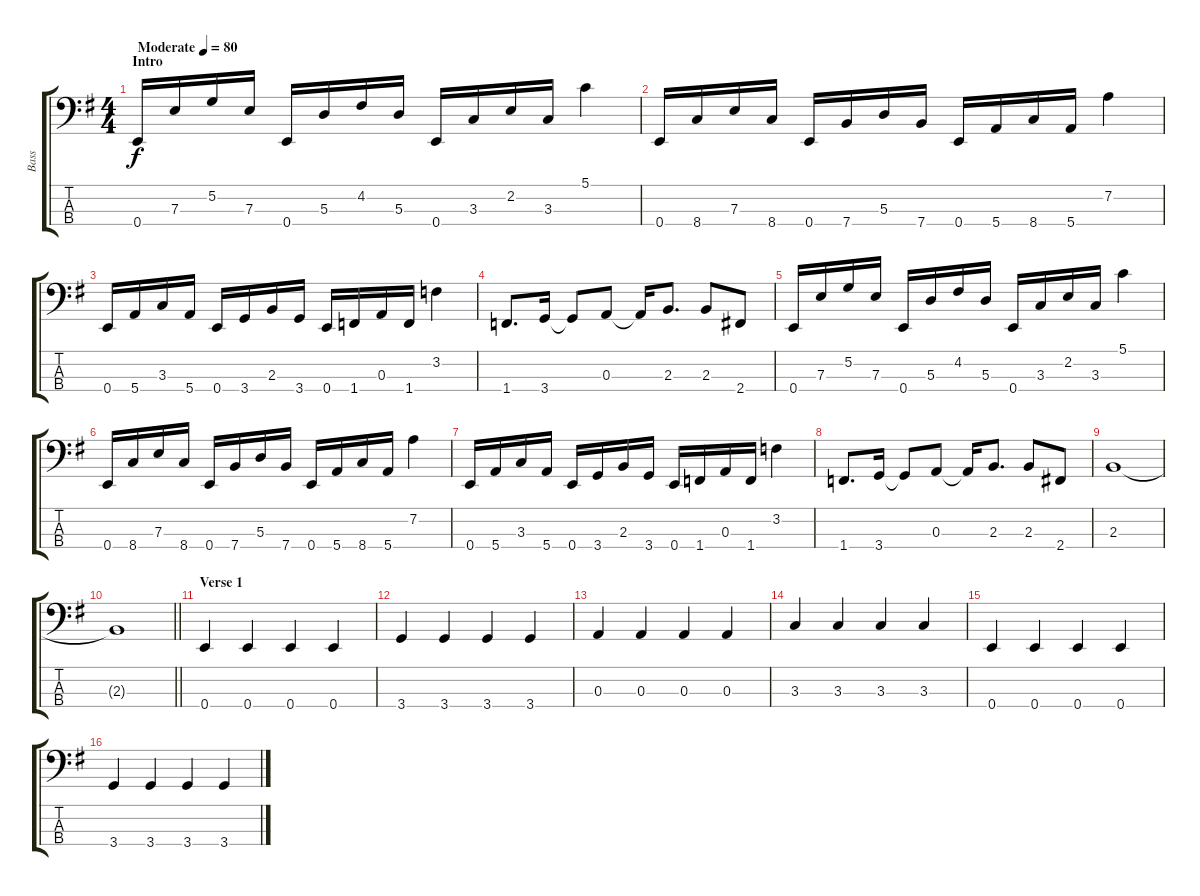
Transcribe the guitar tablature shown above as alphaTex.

\track ("Bass" "Bass") {instrument electricbassfinger}
\staff {score tabs}
\tuning (G2 D2 A1 E1) {hide}
\ts (4 4)
\section ("" "Intro")
\tempo (80 "Moderate")
\clef f4
\ks g
0.4.16{dy f instrument electricbassfinger} 7.3.16 5.2.16 7.3.16 0.4.16 5.3.16 4.2.16 5.3.16 0.4.16 3.3.16 2.2.16 3.3.16 5.1.4 |
0.4.16 8.4.16 7.3.16 8.4.16 0.4.16 7.4.16 5.3.16 7.4.16 0.4.16 5.4.16 8.4.16 5.4.16 7.2.4 |
0.4.16 5.4.16 3.3.16 5.4.16 0.4.16 3.4.16 2.3.16 3.4.16 0.4.16 1.4.16 0.3.16 1.4.16 3.2.4 |
1.4.8{d} 3.4.16 3.4{t}.8 0.3.8 0.3{t}.16 2.3.8{d} 2.3.8 2.4.8 |
0.4.16 7.3.16 5.2.16 7.3.16 0.4.16 5.3.16 4.2.16 5.3.16 0.4.16 3.3.16 2.2.16 3.3.16 5.1.4 |
0.4.16 8.4.16 7.3.16 8.4.16 0.4.16 7.4.16 5.3.16 7.4.16 0.4.16 5.4.16 8.4.16 5.4.16 7.2.4 |
0.4.16 5.4.16 3.3.16 5.4.16 0.4.16 3.4.16 2.3.16 3.4.16 0.4.16 1.4.16 0.3.16 1.4.16 3.2.4 |
1.4.8{d} 3.4.16 3.4{t}.8 0.3.8 0.3{t}.16 2.3.8{d} 2.3.8 2.4.8 |
2.3.1 |
\barLineRight lightlight
2.3{t}.1 |
\section ("" "Verse 1")
0.4.4 0.4.4 0.4.4 0.4.4 |
3.4.4 3.4.4 3.4.4 3.4.4 |
0.3.4 0.3.4 0.3.4 0.3.4 |
3.3.4 3.3.4 3.3.4 3.3.4 |
0.4.4 0.4.4 0.4.4 0.4.4 |
3.4.4 3.4.4 3.4.4 3.4.4
